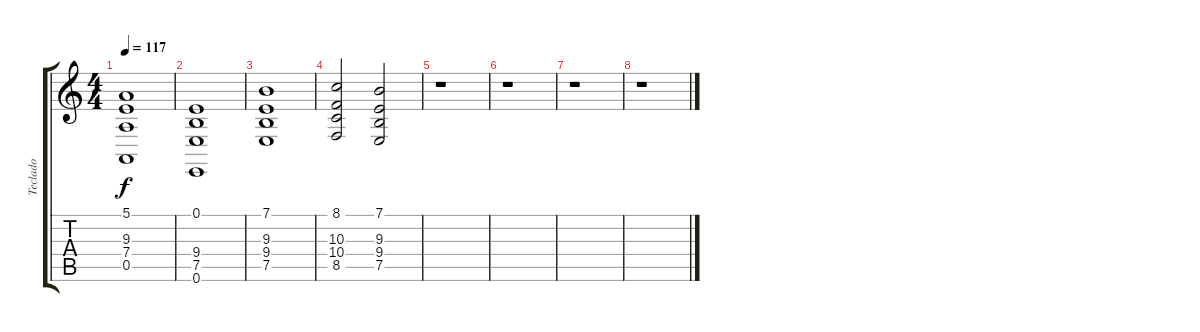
\track ("Teclado" "Teclado") {instrument stringensemble1}
\staff {score tabs}
\tuning (E4 B3 G3 D3 A2 E2) {hide}
\ts (4 4)
\tempo 117
\clef g2
\ks c
(5.1 9.3 7.4 0.5).1{dy f} |
(0.1 9.4 7.5 0.6).1 |
(7.1 9.3 9.4 7.5).1 |
(8.1 10.3 10.4 8.5).2 (7.1 9.3 9.4 7.5).2 |
r.1 |
r.1 |
r.1 |
r.1
